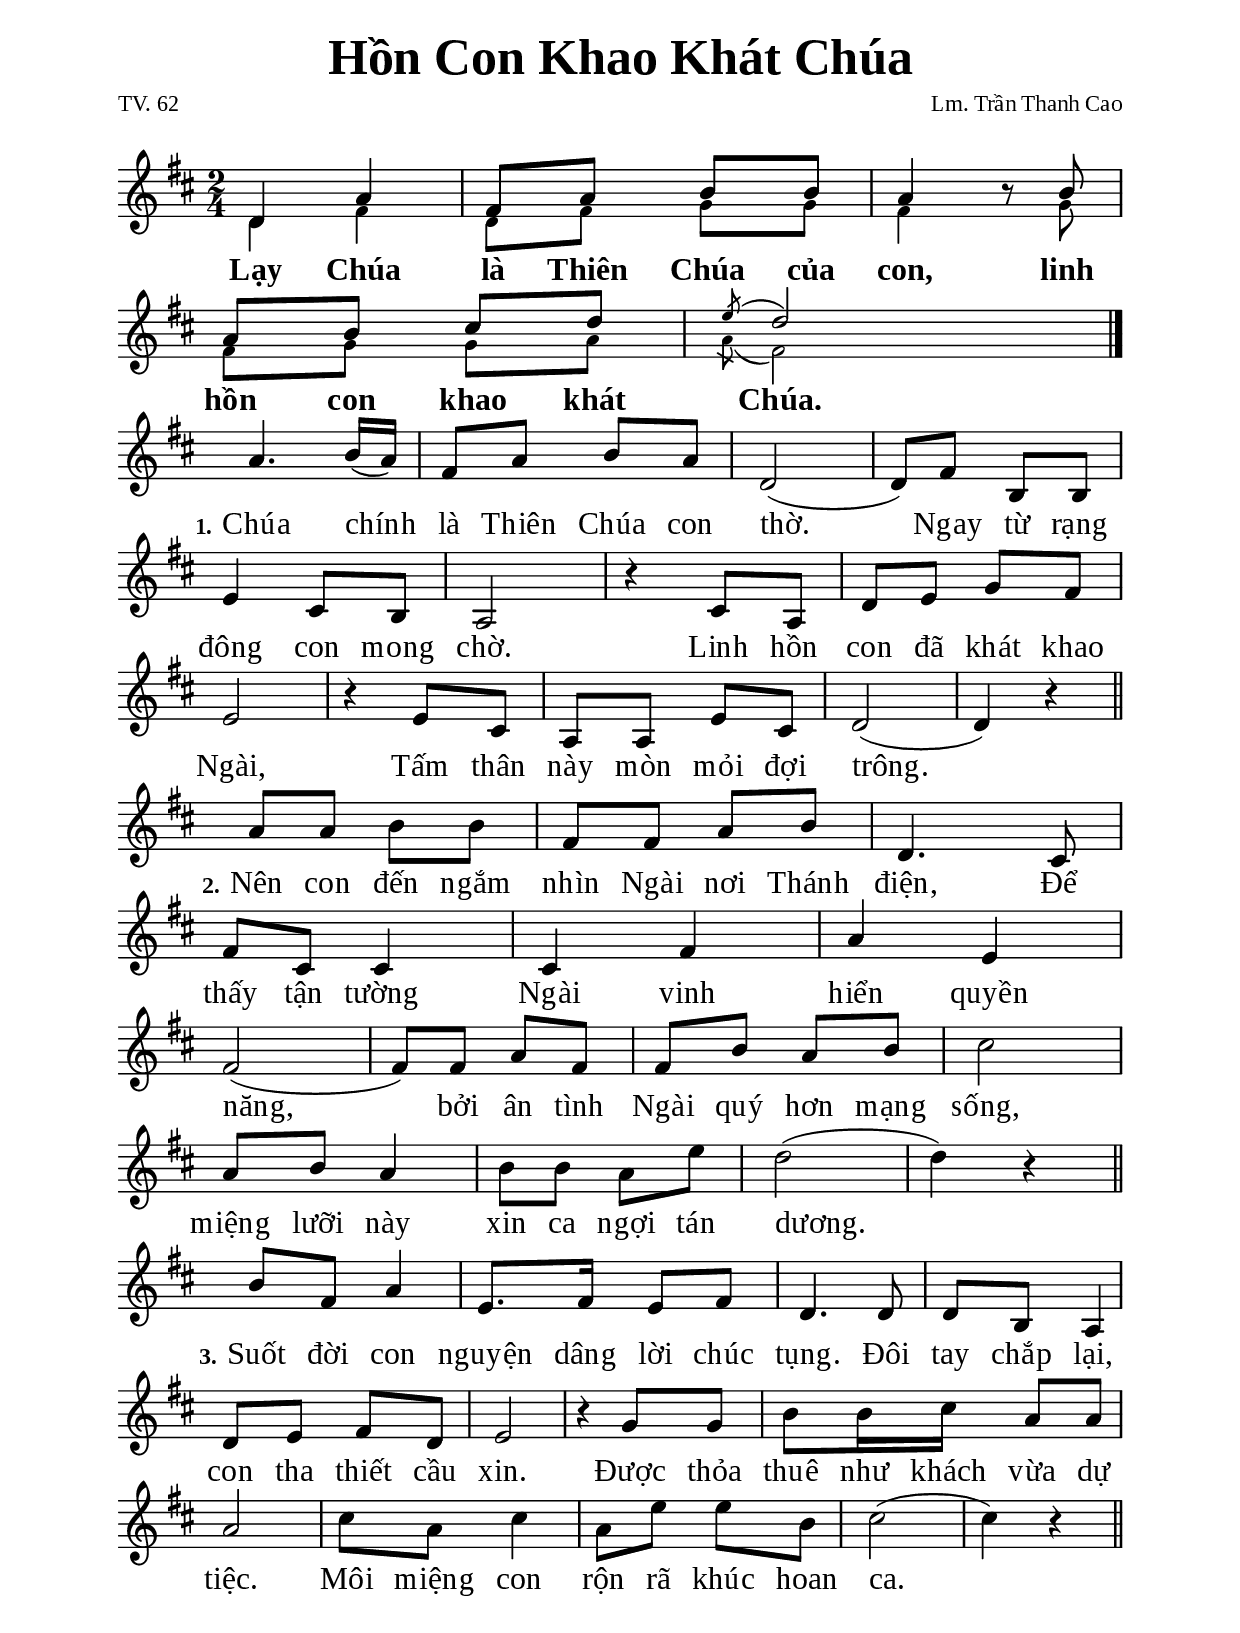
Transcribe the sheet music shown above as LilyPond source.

% Cài đặt chung
\version "2.20.0"
\include "english.ly"

\header {
  title = \markup { \fontsize #3 "Hồn Con Khao Khát Chúa" }
  poet = "TV. 62"
  composer = "Lm. Trần Thanh Cao"
  arranger = " "
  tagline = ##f
}

\paper {
  #(set-paper-size "a4")
  top-margin = 15\mm
  bottom-margin = 15\mm
  left-margin = 20\mm
  right-margin = 20\mm
  indent = #0
  #(define fonts
    (make-pango-font-tree
      "Liberation Serif"
      "Liberation Serif"
      "Liberation Serif"
      (/ 20 20)))
  page-count = #1
}

% Nhạc điệp khúc
nhacDiepKhucSop = \relative c' {
  d4 a' |
  fs8 a b b |
  a4 r8 b |
  a b cs d |
  \acciaccatura e8 d2 \bar "|."
}

nhacDiepKhucBas = \relative c' {
  d4 fs |
  d8 fs g g |
  fs4 r8 g |
  fs g g a |
  \acciaccatura a8 fs2
}

% Nhạc phiên khúc
nhacPhienKhucMot = \relative c'' {
  a4. b16 (a) |
  fs8 a b a |
  d,2 ( |
  d8) fs b, b |
  e4 cs8 b |
  a2 |
  r4 cs8 a |
  d e g fs |
  e2 |
  r4 e8 cs |
  a a e' cs |
  d2 ( |
  d4) r \bar "||"
}

nhacPhienKhucHai = \relative c'' {
  a8 a b b |
  fs fs a b |
  d,4. cs8 |
  fs cs cs4 |
  cs fs a e |
  fs2 ( |
  fs8) fs a fs |
  fs b a b |
  cs2 |
  a8 b a4 |
  b8 b a e' |
  d2 ( |
  d4) r \bar "||"
}

nhacPhienKhucBa = \relative c'' {
  b8 fs a4 |
  e8. fs16 e8 fs |
  d4. d8 |
  d b a4 |
  d8 e fs d |
  e2 |
  r4 g8 g 
  b8 b16 cs a8 a |
  a2 |
  cs8 a cs4 |
  a8 e' e b |
  cs2 ( |
  cs4) r \bar "||"
}

% Lời điệp khúc
loiDiepKhuc = \lyricmode {
  Lạy Chúa là Thiên Chúa của con,
  linh hồn con khao khát Chúa.
}

% Lời phiên khúc
loiPhienKhucMot = \lyricmode {
  \set stanza = #"1."
  Chúa chính là Thiên Chúa con thờ.
  Ngay từ rạng đông con mong chờ.
  Linh hồn con đã khát khao Ngài,
  Tấm thân này mòn mỏi đợi trông.
}

loiPhienKhucHai = \lyricmode {
  \set stanza = #"2."
  Nên con đến ngắm nhìn Ngài nơi Thánh điện,
  Để thấy tận tường Ngài vinh hiển quyền năng,
  bởi ân tình Ngài quý hơn mạng sống,
  miệng lưỡi này xin ca ngợi tán dương.
}

loiPhienKhucBa = \lyricmode {
  \set stanza = #"3."
  Suốt đời con nguyện dâng lời chúc tụng.
  Đôi tay chắp lại, con tha thiết cầu xin.
  Được thỏa thuê như khách vừa dự tiệc.
  Môi miệng con rộn rã khúc hoan ca.
}


% Dàn trang
\score {
  \new ChoirStaff <<
    \new Staff = diepKhuc \with {
        \consists "Merge_rests_engraver"
        \magnifyStaff #(magstep +1)
      }
      <<
      \new Voice = beSop {
        \voiceOne \key d \major \time 2/4 \nhacDiepKhucSop
      }
      \new Voice = beBas {
        \override NoteHead.font-size = #-2
        \voiceTwo \key d \major \time 2/4 \nhacDiepKhucBas
      }
    >>
    \new Lyrics \lyricsto beSop \loiDiepKhuc
  >>
  \layout {
    \override Lyrics.LyricText.font-series = #'bold
    \override Lyrics.LyricText.font-size = #+3
    \override Lyrics.LyricSpace.minimum-distance = #4.0
    \override Score.BarNumber.break-visibility = ##(#f #f #f)
  }
}

\score {
  \new ChoirStaff <<
    \new Staff = phienKhuc \with {
        \magnifyStaff #(magstep +1)
      }
      <<
      \new Voice = beSop {
        \key d \major \time 2/4 \nhacPhienKhucMot
      }
    >>
    \new Lyrics \lyricsto beSop \loiPhienKhucMot
  >>
  \layout {
    \override Staff.TimeSignature.transparent = ##t
    \override Lyrics.LyricText.font-size = #+3
    \override Lyrics.LyricSpace.minimum-distance = #2.0
    \override Score.BarNumber.break-visibility = ##(#f #f #f)
  }
}

\score {
  \new ChoirStaff <<
    \new Staff = phienKhuc \with {
        \magnifyStaff #(magstep +1)
      }
      <<
      \new Voice = beSop {
        \key d \major \time 2/4 \nhacPhienKhucHai
      }
    >>
    \new Lyrics \lyricsto beSop \loiPhienKhucHai
  >>
  \layout {
    \override Staff.TimeSignature.transparent = ##t
    \override Lyrics.LyricText.font-size = #+3
    \override Lyrics.LyricSpace.minimum-distance = #2.0
    \override Score.BarNumber.break-visibility = ##(#f #f #f)
  }
}

\score {
  \new ChoirStaff <<
    \new Staff = phienKhuc \with {
        \magnifyStaff #(magstep +1)
      }
      <<
      \new Voice = beSop {
        \key d \major \time 2/4 \nhacPhienKhucBa
      }
    >>
    \new Lyrics \lyricsto beSop \loiPhienKhucBa
  >>
  \layout {
    \override Staff.TimeSignature.transparent = ##t
    \override Lyrics.LyricText.font-size = #+3
    \override Lyrics.LyricSpace.minimum-distance = #2.0
    \override Score.BarNumber.break-visibility = ##(#f #f #f)
  }
}
